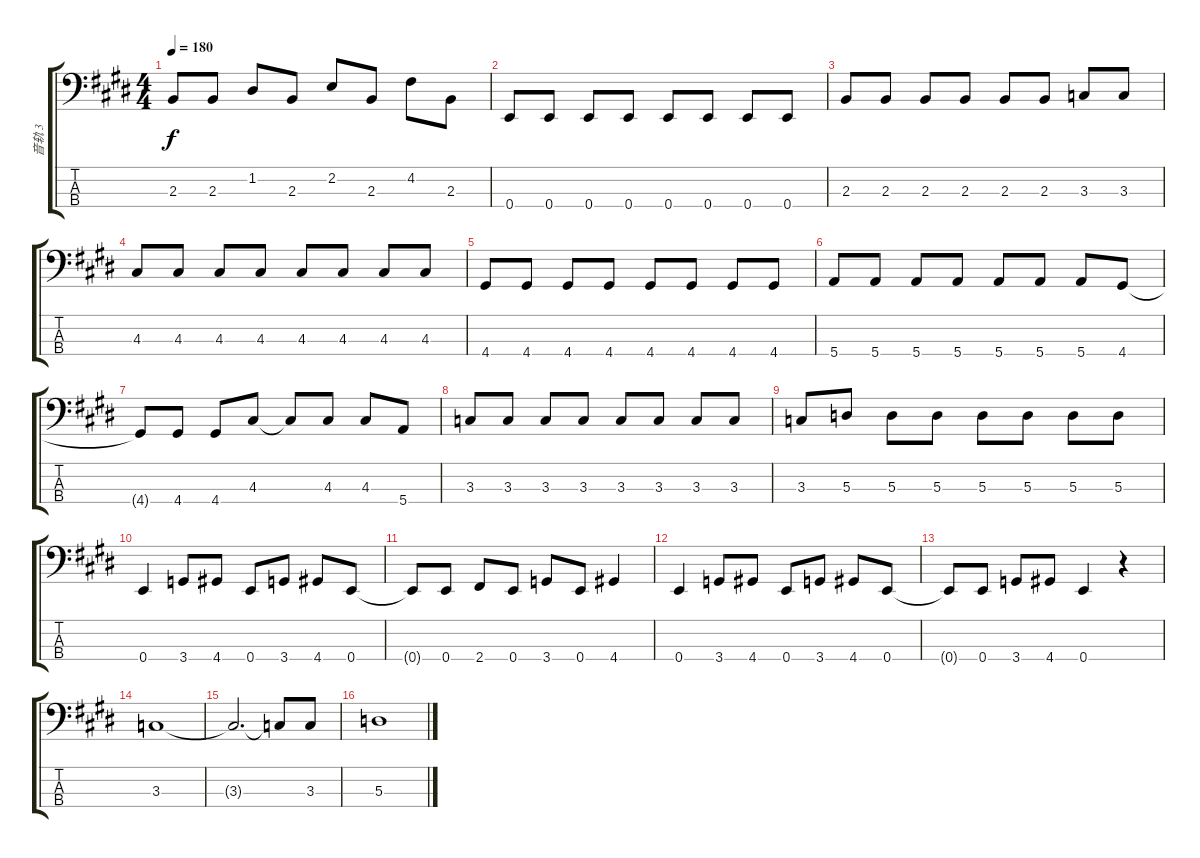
\track ("音轨 3" "音轨 3") {instrument electricbassfinger}
\staff {score tabs}
\tuning (G2 D2 A1 E1) {hide}
\ts (4 4)
\tempo 180
\clef f4
\ks e
2.3.8{dy f} 2.3.8 1.2.8 2.3.8 2.2.8 2.3.8 4.2.8 2.3.8 |
0.4.8 0.4.8 0.4.8 0.4.8 0.4.8 0.4.8 0.4.8 0.4.8 |
2.3.8 2.3.8 2.3.8 2.3.8 2.3.8 2.3.8 3.3.8 3.3.8 |
4.3.8 4.3.8 4.3.8 4.3.8 4.3.8 4.3.8 4.3.8 4.3.8 |
4.4.8 4.4.8 4.4.8 4.4.8 4.4.8 4.4.8 4.4.8 4.4.8 |
5.4.8 5.4.8 5.4.8 5.4.8 5.4.8 5.4.8 5.4.8 4.4.8 |
4.4{t}.8 4.4.8 4.4.8 4.3.8 4.3{t}.8 4.3.8 4.3.8 5.4.8 |
3.3.8 3.3.8 3.3.8 3.3.8 3.3.8 3.3.8 3.3.8 3.3.8 |
3.3.8 5.3.8 5.3.8 5.3.8 5.3.8 5.3.8 5.3.8 5.3.8 |
0.4.4 3.4.8 4.4.8 0.4.8 3.4.8 4.4.8 0.4.8 |
0.4{t}.8 0.4.8 2.4.8 0.4.8 3.4.8 0.4.8 4.4.4 |
0.4.4 3.4.8 4.4.8 0.4.8 3.4.8 4.4.8 0.4.8 |
0.4{t}.8 0.4.8 3.4.8 4.4.8 0.4.4 r.4 |
3.3.1 |
3.3{t}.2{d} 3.3{t}.8 3.3.8 |
5.3.1
